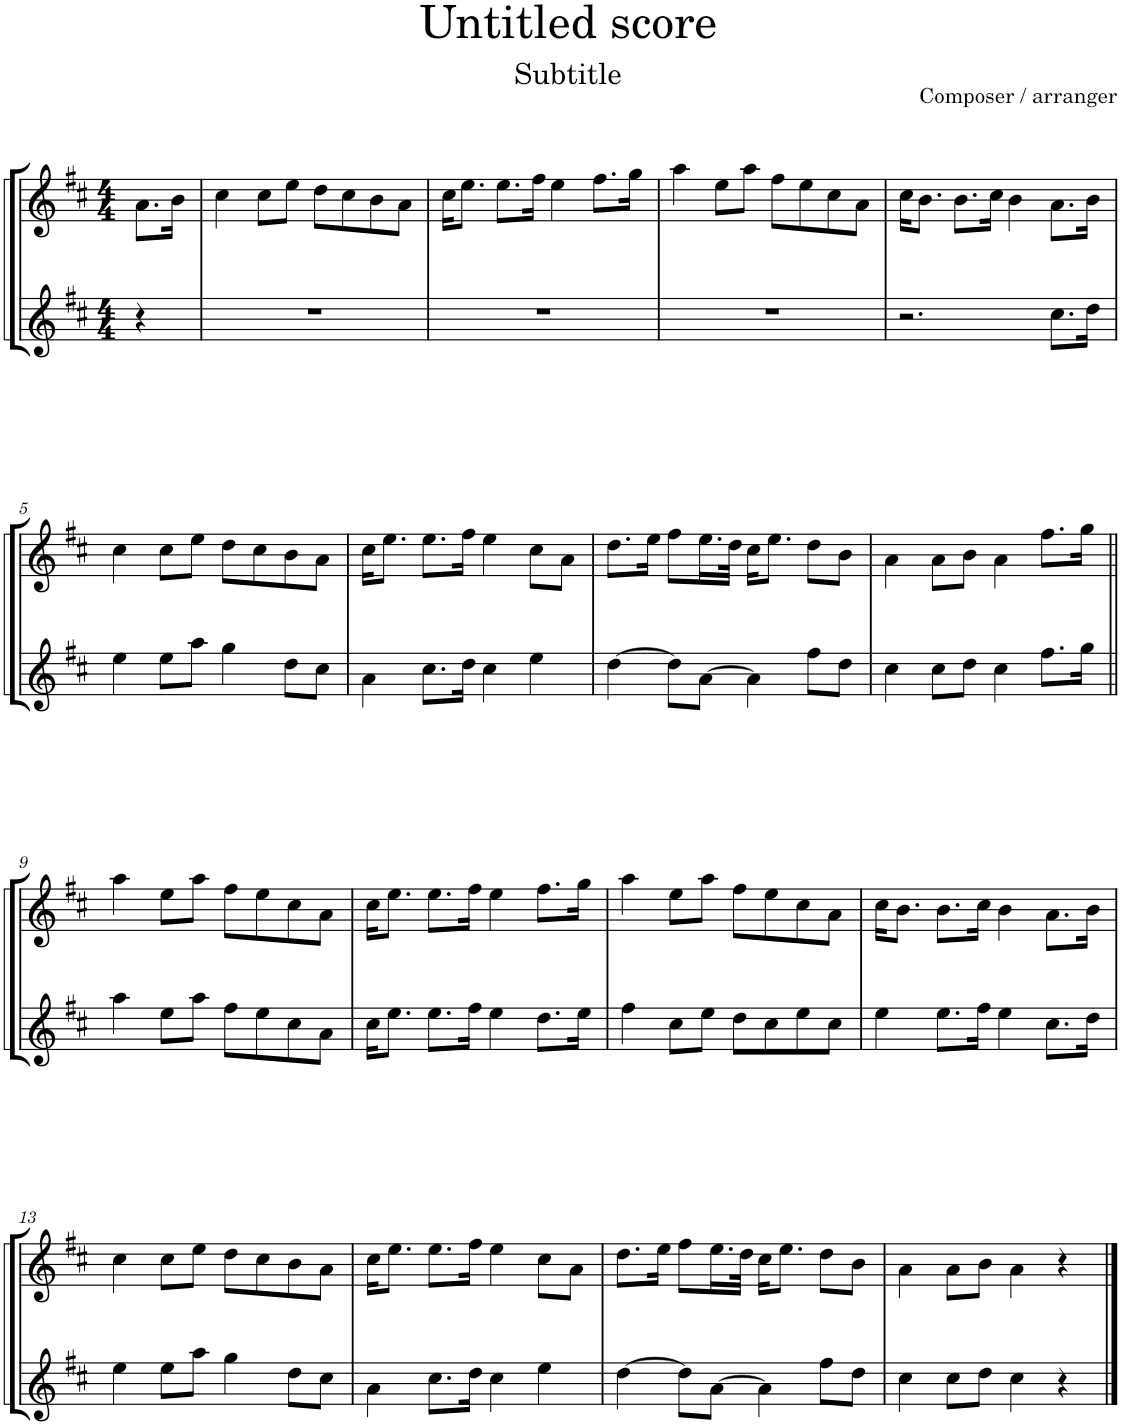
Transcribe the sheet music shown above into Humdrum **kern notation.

**kern	**kern
*part2	*part1
*staff2	*staff1
*I"Oboe 2	*I"Oboe
*I'Ob	*I'Ob
*clefG2	*clefG2
*k[f#c#]	*k[f#c#]
*M4/4	*M4/4
=	=
4r	8.a\L
.	16b\Jk
=1	=1
1r	4cc#\
.	8cc#\L
.	8ee\J
.	8dd\L
.	8cc#\
.	8b\
.	8a\J
=2	=2
1r	16cc#\KL
.	8.ee\J
.	8.ee\L
.	16ff#\Jk
.	4ee\
.	8.ff#\L
.	16gg\Jk
=3	=3
1r	4aa\
.	8ee\L
.	8aa\J
.	8ff#\L
.	8ee\
.	8cc#\
.	8a\J
=4	=4
2.r	16cc#\KL
.	8.b\J
.	8.b\L
.	16cc#\Jk
.	4b\
8.cc#\L	8.a\L
16dd\Jk	16b\Jk
!!LO:LB:g=z
=5	=5
4ee\	4cc#\
8ee\L	8cc#\L
8aa\J	8ee\J
4gg\	8dd\L
.	8cc#\
8dd\L	8b\
8cc#\J	8a\J
=6	=6
4a\	16cc#\KL
.	8.ee\J
8.cc#\L	8.ee\L
16dd\Jk	16ff#\Jk
4cc#\	4ee\
4ee\	8cc#\L
.	8a\J
=7	=7
[4dd\	8.dd\L
.	16ee\Jk
8dd\L]	8ff#\L
[8a\J	16.ee\L
.	32dd\JJk
4a\]	16cc#\KL
.	8.ee\J
8ff#\L	8dd\L
8dd\J	8b\J
=8	=8
4cc#\	4a\
8cc#\L	8a\L
8dd\J	8b\J
4cc#\	4a\
8.ff#\L	8.ff#\L
16gg\Jk	16gg\Jk
!!LO:LB:g=z
=9||	=9||
4aa\	4aa\
8ee\L	8ee\L
8aa\J	8aa\J
8ff#\L	8ff#\L
8ee\	8ee\
8cc#\	8cc#\
8a\J	8a\J
=10	=10
16cc#\KL	16cc#\KL
8.ee\J	8.ee\J
8.ee\L	8.ee\L
16ff#\Jk	16ff#\Jk
4ee\	4ee\
8.dd\L	8.ff#\L
16ee\Jk	16gg\Jk
=11	=11
4ff#\	4aa\
8cc#\L	8ee\L
8ee\J	8aa\J
8dd\L	8ff#\L
8cc#\	8ee\
8ee\	8cc#\
8cc#\J	8a\J
=12	=12
4ee\	16cc#\KL
.	8.b\J
8.ee\L	8.b\L
16ff#\Jk	16cc#\Jk
4ee\	4b\
8.cc#\L	8.a\L
16dd\Jk	16b\Jk
!!LO:LB:g=z
=13	=13
4ee\	4cc#\
8ee\L	8cc#\L
8aa\J	8ee\J
4gg\	8dd\L
.	8cc#\
8dd\L	8b\
8cc#\J	8a\J
=14	=14
4a\	16cc#\KL
.	8.ee\J
8.cc#\L	8.ee\L
16dd\Jk	16ff#\Jk
4cc#\	4ee\
4ee\	8cc#\L
.	8a\J
=15	=15
[4dd\	8.dd\L
.	16ee\Jk
8dd\L]	8ff#\L
[8a\J	16.ee\L
.	32dd\JJk
4a\]	16cc#\KL
.	8.ee\J
8ff#\L	8dd\L
8dd\J	8b\J
=16	=16
4cc#\	4a\
8cc#\L	8a\L
8dd\J	8b\J
4cc#\	4a\
4r	4r
==	==
*-	*-
